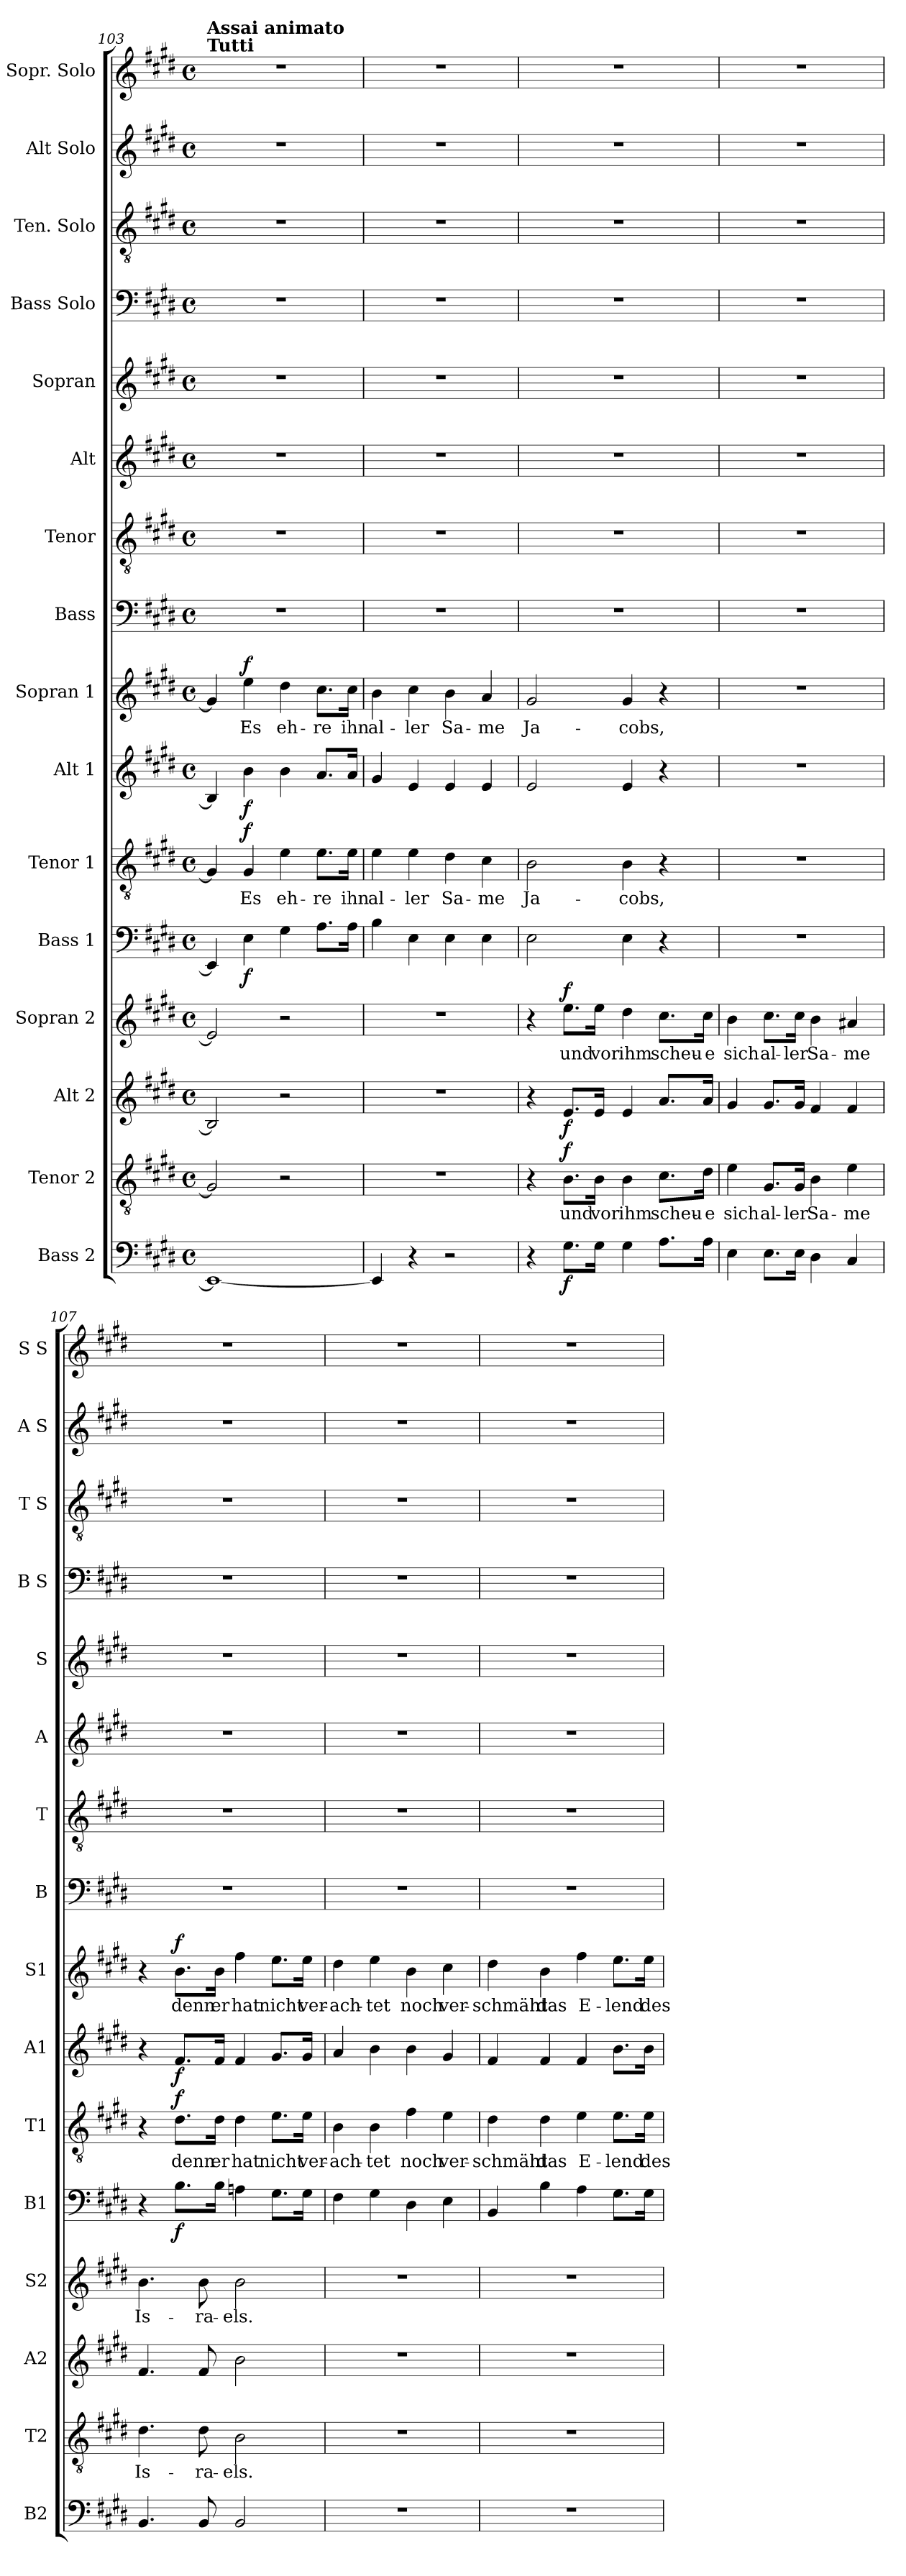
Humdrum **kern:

**kern	**dynam	**kern	**text	**dynam	**kern	**dynam	**kern	**text	**dynam	**kern	**dynam	**kern	**text	**dynam	**kern	**dynam	**kern	**text	**dynam	**kern	**kern	**kern	**kern	**kern	**kern	**kern	**kern
*part16	*part16	*part15	*part15	*part15	*part14	*part14	*part13	*part13	*part13	*part12	*part12	*part11	*part11	*part11	*part10	*part10	*part9	*part9	*part9	*part8	*part7	*part6	*part5	*part4	*part3	*part2	*part1
*staff16	*staff16	*staff15	*staff15	*staff15	*staff14	*staff14	*staff13	*staff13	*staff13	*staff12	*staff12	*staff11	*staff11	*staff11	*staff10	*staff10	*staff9	*staff9	*staff9	*staff8	*staff7	*staff6	*staff5	*staff4	*staff3	*staff2	*staff1
*I"Bass 2	*	*I"Tenor 2	*	*	*I"Alt 2	*	*I"Sopran 2	*	*	*I"Bass 1	*	*I"Tenor 1	*	*	*I"Alt 1	*	*I"Sopran 1	*	*	*I"Bass	*I"Tenor	*I"Alt	*I"Sopran	*I"Bass Solo	*I"Ten. Solo	*I"Alt Solo	*I"Sopr. Solo
*I'B2	*	*I'T2	*	*	*I'A2	*	*I'S2	*	*	*I'B1	*	*I'T1	*	*	*I'A1	*	*I'S1	*	*	*I'B	*I'T	*I'A	*I'S	*I'B S	*I'T S	*I'A S	*I'S S
*clefF4	*	*clefGv2	*	*	*clefG2	*	*clefG2	*	*	*clefF4	*	*clefGv2	*	*	*clefG2	*	*clefG2	*	*	*clefF4	*clefGv2	*clefG2	*clefG2	*clefF4	*clefGv2	*clefG2	*clefG2
*k[f#c#g#d#]	*	*k[f#c#g#d#]	*	*	*k[f#c#g#d#]	*	*k[f#c#g#d#]	*	*	*k[f#c#g#d#]	*	*k[f#c#g#d#]	*	*	*k[f#c#g#d#]	*	*k[f#c#g#d#]	*	*	*k[f#c#g#d#]	*k[f#c#g#d#]	*k[f#c#g#d#]	*k[f#c#g#d#]	*k[f#c#g#d#]	*k[f#c#g#d#]	*k[f#c#g#d#]	*k[f#c#g#d#]
*M4/4	*	*M4/4	*	*	*M4/4	*	*M4/4	*	*	*M4/4	*	*M4/4	*	*	*M4/4	*	*M4/4	*	*	*M4/4	*M4/4	*M4/4	*M4/4	*M4/4	*M4/4	*M4/4	*M4/4
*met(c)	*	*met(c)	*	*	*met(c)	*	*met(c)	*	*	*met(c)	*	*met(c)	*	*	*met(c)	*	*met(c)	*	*	*met(c)	*met(c)	*met(c)	*met(c)	*met(c)	*met(c)	*met(c)	*met(c)
=103	=103	=103	=103	=103	=103	=103	=103	=103	=103	=103	=103	=103	=103	=103	=103	=103	=103	=103	=103	=103	=103	=103	=103	=103	=103	=103	=103
!	!	!	!	!	!	!	!	!	!	!	!	!	!	!	!	!	!	!	!	!	!	!	!	!	!	!	!LO:TX:a:B:t=Tutti
!	!	!	!	!	!	!	!	!	!	!	!	!	!	!	!	!	!	!	!	!	!	!	!	!	!	!	!LO:TX:a:B:t=Assai animato
1EE_	.	2G#/]	.	.	2B/]	.	2e/]	.	.	4EE/]	.	4G#/]	.	.	4B/]	.	4g#/]	.	.	1r	1r	1r	1r	1r	1r	1r	1r
!	!	!	!	!	!	!	!	!	!	!	!LO:DY:b	!	!LO:LY:b	!LO:DY:b	!	!LO:DY:b	!	!LO:LY:b	!LO:DY:b	!	!	!	!	!	!	!	!
.	.	.	.	.	.	.	.	.	.	4E\	f	4G#/	Es	f	4b\	f	4ee\	Es	f	.	.	.	.	.	.	.	.
!	!	!	!	!	!	!	!	!	!	!	!	!	!LO:LY:b	!	!	!	!	!LO:LY:b	!	!	!	!	!	!	!	!	!
.	.	2r	.	.	2r	.	2r	.	.	4G#\	.	4e\	eh-	.	4b\	.	4dd#\	eh-	.	.	.	.	.	.	.	.	.
!	!	!	!	!	!	!	!	!	!	!	!	!	!LO:LY:b	!	!	!	!	!LO:LY:b	!	!	!	!	!	!	!	!	!
.	.	.	.	.	.	.	.	.	.	8.A\L	.	8.e\L	-re	.	8.a/L	.	8.cc#\L	-re	.	.	.	.	.	.	.	.	.
!	!	!	!	!	!	!	!	!	!	!	!	!	!LO:LY:b	!	!	!	!	!LO:LY:b	!	!	!	!	!	!	!	!	!
.	.	.	.	.	.	.	.	.	.	16A\Jk	.	16e\Jk	ihn	.	16a/Jk	.	16cc#\Jk	ihn	.	.	.	.	.	.	.	.	.
!!LO:PB:g=z
=104	=104	=104	=104	=104	=104	=104	=104	=104	=104	=104	=104	=104	=104	=104	=104	=104	=104	=104	=104	=104	=104	=104	=104	=104	=104	=104	=104
!	!	!	!	!	!	!	!	!	!	!	!	!	!LO:LY:b	!	!	!	!	!LO:LY:b	!	!	!	!	!	!	!	!	!
4EE/]	.	1r	.	.	1r	.	1r	.	.	4B\	.	4e\	al-	.	4g#/	.	4b\	al-	.	1r	1r	1r	1r	1r	1r	1r	1r
!	!	!	!	!	!	!	!	!	!	!	!	!	!LO:LY:b	!	!	!	!	!LO:LY:b	!	!	!	!	!	!	!	!	!
4r	.	.	.	.	.	.	.	.	.	4E\	.	4e\	-ler	.	4e/	.	4cc#\	-ler	.	.	.	.	.	.	.	.	.
!	!	!	!	!	!	!	!	!	!	!	!	!	!LO:LY:b	!	!	!	!	!LO:LY:b	!	!	!	!	!	!	!	!	!
2r	.	.	.	.	.	.	.	.	.	4E\	.	4d#\	Sa-	.	4e/	.	4b\	Sa-	.	.	.	.	.	.	.	.	.
!	!	!	!	!	!	!	!	!	!	!	!	!	!LO:LY:b	!	!	!	!	!LO:LY:b	!	!	!	!	!	!	!	!	!
.	.	.	.	.	.	.	.	.	.	4E\	.	4c#\	-me	.	4e/	.	4a/	-me	.	.	.	.	.	.	.	.	.
=105	=105	=105	=105	=105	=105	=105	=105	=105	=105	=105	=105	=105	=105	=105	=105	=105	=105	=105	=105	=105	=105	=105	=105	=105	=105	=105	=105
!	!	!	!	!	!	!	!	!	!	!	!	!	!LO:LY:b	!	!	!	!	!LO:LY:b	!	!	!	!	!	!	!	!	!
4r	.	4r	.	.	4r	.	4r	.	.	2E\	.	2B\	Ja-	.	2e/	.	2g#/	Ja-	.	1r	1r	1r	1r	1r	1r	1r	1r
!	!LO:DY:b	!	!LO:LY:b	!LO:DY:b	!	!LO:DY:b	!	!LO:LY:b	!LO:DY:b	!	!	!	!	!	!	!	!	!	!	!	!	!	!	!	!	!	!
8.G#\L	f	8.B\L	und	f	8.e/L	f	8.ee\L	und	f	.	.	.	.	.	.	.	.	.	.	.	.	.	.	.	.	.	.
!	!	!	!LO:LY:b	!	!	!	!	!LO:LY:b	!	!	!	!	!	!	!	!	!	!	!	!	!	!	!	!	!	!	!
16G#\Jk	.	16B\Jk	vor	.	16e/Jk	.	16ee\Jk	vor	.	.	.	.	.	.	.	.	.	.	.	.	.	.	.	.	.	.	.
!	!	!	!LO:LY:b	!	!	!	!	!LO:LY:b	!	!	!	!	!LO:LY:b	!	!	!	!	!LO:LY:b	!	!	!	!	!	!	!	!	!
4G#\	.	4B\	ihm	.	4e/	.	4dd#\	ihm	.	4E\	.	4B\	-cobs,	.	4e/	.	4g#/	-cobs,	.	.	.	.	.	.	.	.	.
!	!	!	!LO:LY:b	!	!	!	!	!LO:LY:b	!	!	!	!	!	!	!	!	!	!	!	!	!	!	!	!	!	!	!
8.A\L	.	8.c#\L	scheu-	.	8.a/L	.	8.cc#\L	scheu-	.	4r	.	4r	.	.	4r	.	4r	.	.	.	.	.	.	.	.	.	.
!	!	!	!LO:LY:b	!	!	!	!	!LO:LY:b	!	!	!	!	!	!	!	!	!	!	!	!	!	!	!	!	!	!	!
16A\Jk	.	16d#\Jk	-e	.	16a/Jk	.	16cc#\Jk	-e	.	.	.	.	.	.	.	.	.	.	.	.	.	.	.	.	.	.	.
=106	=106	=106	=106	=106	=106	=106	=106	=106	=106	=106	=106	=106	=106	=106	=106	=106	=106	=106	=106	=106	=106	=106	=106	=106	=106	=106	=106
!	!	!	!LO:LY:b	!	!	!	!	!LO:LY:b	!	!	!	!	!	!	!	!	!	!	!	!	!	!	!	!	!	!	!
4E\	.	4e\	sich	.	4g#/	.	4b\	sich	.	1r	.	1r	.	.	1r	.	1r	.	.	1r	1r	1r	1r	1r	1r	1r	1r
!	!	!	!LO:LY:b	!	!	!	!	!LO:LY:b	!	!	!	!	!	!	!	!	!	!	!	!	!	!	!	!	!	!	!
8.E\L	.	8.G#/L	al-	.	8.g#/L	.	8.cc#\L	al-	.	.	.	.	.	.	.	.	.	.	.	.	.	.	.	.	.	.	.
!	!	!	!LO:LY:b	!	!	!	!	!LO:LY:b	!	!	!	!	!	!	!	!	!	!	!	!	!	!	!	!	!	!	!
16E\Jk	.	16G#/Jk	-ler	.	16g#/Jk	.	16cc#\Jk	-ler	.	.	.	.	.	.	.	.	.	.	.	.	.	.	.	.	.	.	.
!	!	!	!LO:LY:b	!	!	!	!	!LO:LY:b	!	!	!	!	!	!	!	!	!	!	!	!	!	!	!	!	!	!	!
4D#\	.	4B\	Sa-	.	4f#/	.	4b\	Sa-	.	.	.	.	.	.	.	.	.	.	.	.	.	.	.	.	.	.	.
!	!	!	!LO:LY:b	!	!	!	!	!LO:LY:b	!	!	!	!	!	!	!	!	!	!	!	!	!	!	!	!	!	!	!
4C#/	.	4e\	-me	.	4f#/	.	4a#X/	-me	.	.	.	.	.	.	.	.	.	.	.	.	.	.	.	.	.	.	.
=107	=107	=107	=107	=107	=107	=107	=107	=107	=107	=107	=107	=107	=107	=107	=107	=107	=107	=107	=107	=107	=107	=107	=107	=107	=107	=107	=107
!	!	!	!LO:LY:b	!	!	!	!	!LO:LY:b	!	!	!	!	!	!	!	!	!	!	!	!	!	!	!	!	!	!	!
4.BB/	.	4.d#\	Is-	.	4.f#/	.	4.b\	Is-	.	4r	.	4r	.	.	4r	.	4r	.	.	1r	1r	1r	1r	1r	1r	1r	1r
!	!	!	!	!	!	!	!	!	!	!	!LO:DY:b	!	!LO:LY:b	!LO:DY:b	!	!LO:DY:b	!	!LO:LY:b	!LO:DY:b	!	!	!	!	!	!	!	!
.	.	.	.	.	.	.	.	.	.	8.B\L	f	8.d#\L	denn	f	8.f#/L	f	8.b\L	denn	f	.	.	.	.	.	.	.	.
!	!	!	!LO:LY:b	!	!	!	!	!LO:LY:b	!	!	!	!	!	!	!	!	!	!	!	!	!	!	!	!	!	!	!
8BB/	.	8d#\	-ra-	.	8f#/	.	8b\	-ra-	.	.	.	.	.	.	.	.	.	.	.	.	.	.	.	.	.	.	.
!	!	!	!	!	!	!	!	!	!	!	!	!	!LO:LY:b	!	!	!	!	!LO:LY:b	!	!	!	!	!	!	!	!	!
.	.	.	.	.	.	.	.	.	.	16B\Jk	.	16d#\Jk	er	.	16f#/Jk	.	16b\Jk	er	.	.	.	.	.	.	.	.	.
!	!	!	!LO:LY:b	!	!	!	!	!LO:LY:b	!	!	!	!	!LO:LY:b	!	!	!	!	!LO:LY:b	!	!	!	!	!	!	!	!	!
2BB/	.	2B\	-els.	.	2b\	.	2b\	-els.	.	4An\	.	4d#\	hat	.	4f#/	.	4ff#\	hat	.	.	.	.	.	.	.	.	.
!	!	!	!	!	!	!	!	!	!	!	!	!	!LO:LY:b	!	!	!	!	!LO:LY:b	!	!	!	!	!	!	!	!	!
.	.	.	.	.	.	.	.	.	.	8.G#\L	.	8.e\L	nicht	.	8.g#/L	.	8.ee\L	nicht	.	.	.	.	.	.	.	.	.
!	!	!	!	!	!	!	!	!	!	!	!	!	!LO:LY:b	!	!	!	!	!LO:LY:b	!	!	!	!	!	!	!	!	!
.	.	.	.	.	.	.	.	.	.	16G#\Jk	.	16e\Jk	ver-	.	16g#/Jk	.	16ee\Jk	ver-	.	.	.	.	.	.	.	.	.
!!LO:PB:g=z
=108	=108	=108	=108	=108	=108	=108	=108	=108	=108	=108	=108	=108	=108	=108	=108	=108	=108	=108	=108	=108	=108	=108	=108	=108	=108	=108	=108
!	!	!	!	!	!	!	!	!	!	!	!	!	!LO:LY:b	!	!	!	!	!LO:LY:b	!	!	!	!	!	!	!	!	!
1r	.	1r	.	.	1r	.	1r	.	.	4F#\	.	4B\	-ach-	.	4a/	.	4dd#\	-ach-	.	1r	1r	1r	1r	1r	1r	1r	1r
!	!	!	!	!	!	!	!	!	!	!	!	!	!LO:LY:b	!	!	!	!	!LO:LY:b	!	!	!	!	!	!	!	!	!
.	.	.	.	.	.	.	.	.	.	4G#\	.	4B\	-tet	.	4b\	.	4ee\	-tet	.	.	.	.	.	.	.	.	.
!	!	!	!	!	!	!	!	!	!	!	!	!	!LO:LY:b	!	!	!	!	!LO:LY:b	!	!	!	!	!	!	!	!	!
.	.	.	.	.	.	.	.	.	.	4D#\	.	4f#\	noch	.	4b\	.	4b\	noch	.	.	.	.	.	.	.	.	.
!	!	!	!	!	!	!	!	!	!	!	!	!	!LO:LY:b	!	!	!	!	!LO:LY:b	!	!	!	!	!	!	!	!	!
.	.	.	.	.	.	.	.	.	.	4E\	.	4e\	ver-	.	4g#/	.	4cc#\	ver-	.	.	.	.	.	.	.	.	.
=109	=109	=109	=109	=109	=109	=109	=109	=109	=109	=109	=109	=109	=109	=109	=109	=109	=109	=109	=109	=109	=109	=109	=109	=109	=109	=109	=109
!	!	!	!	!	!	!	!	!	!	!	!	!	!LO:LY:b	!	!	!	!	!LO:LY:b	!	!	!	!	!	!	!	!	!
1r	.	1r	.	.	1r	.	1r	.	.	4BB/	.	4d#\	-schmäht	.	4f#/	.	4dd#\	-schmäht	.	1r	1r	1r	1r	1r	1r	1r	1r
!	!	!	!	!	!	!	!	!	!	!	!	!	!LO:LY:b	!	!	!	!	!LO:LY:b	!	!	!	!	!	!	!	!	!
.	.	.	.	.	.	.	.	.	.	4B\	.	4d#\	das	.	4f#/	.	4b\	das	.	.	.	.	.	.	.	.	.
!	!	!	!	!	!	!	!	!	!	!	!	!	!LO:LY:b	!	!	!	!	!LO:LY:b	!	!	!	!	!	!	!	!	!
.	.	.	.	.	.	.	.	.	.	4A\	.	4e\	E-	.	4f#/	.	4ff#\	E-	.	.	.	.	.	.	.	.	.
!	!	!	!	!	!	!	!	!	!	!	!	!	!LO:LY:b	!	!	!	!	!LO:LY:b	!	!	!	!	!	!	!	!	!
.	.	.	.	.	.	.	.	.	.	8.G#\L	.	8.e\L	-lend	.	8.b\L	.	8.ee\L	-lend	.	.	.	.	.	.	.	.	.
!	!	!	!	!	!	!	!	!	!	!	!	!	!LO:LY:b	!	!	!	!	!LO:LY:b	!	!	!	!	!	!	!	!	!
.	.	.	.	.	.	.	.	.	.	16G#\Jk	.	16e\Jk	des	.	16b\Jk	.	16ee\Jk	des	.	.	.	.	.	.	.	.	.
=	=	=	=	=	=	=	=	=	=	=	=	=	=	=	=	=	=	=	=	=	=	=	=	=	=	=	=
*-	*-	*-	*-	*-	*-	*-	*-	*-	*-	*-	*-	*-	*-	*-	*-	*-	*-	*-	*-	*-	*-	*-	*-	*-	*-	*-	*-
